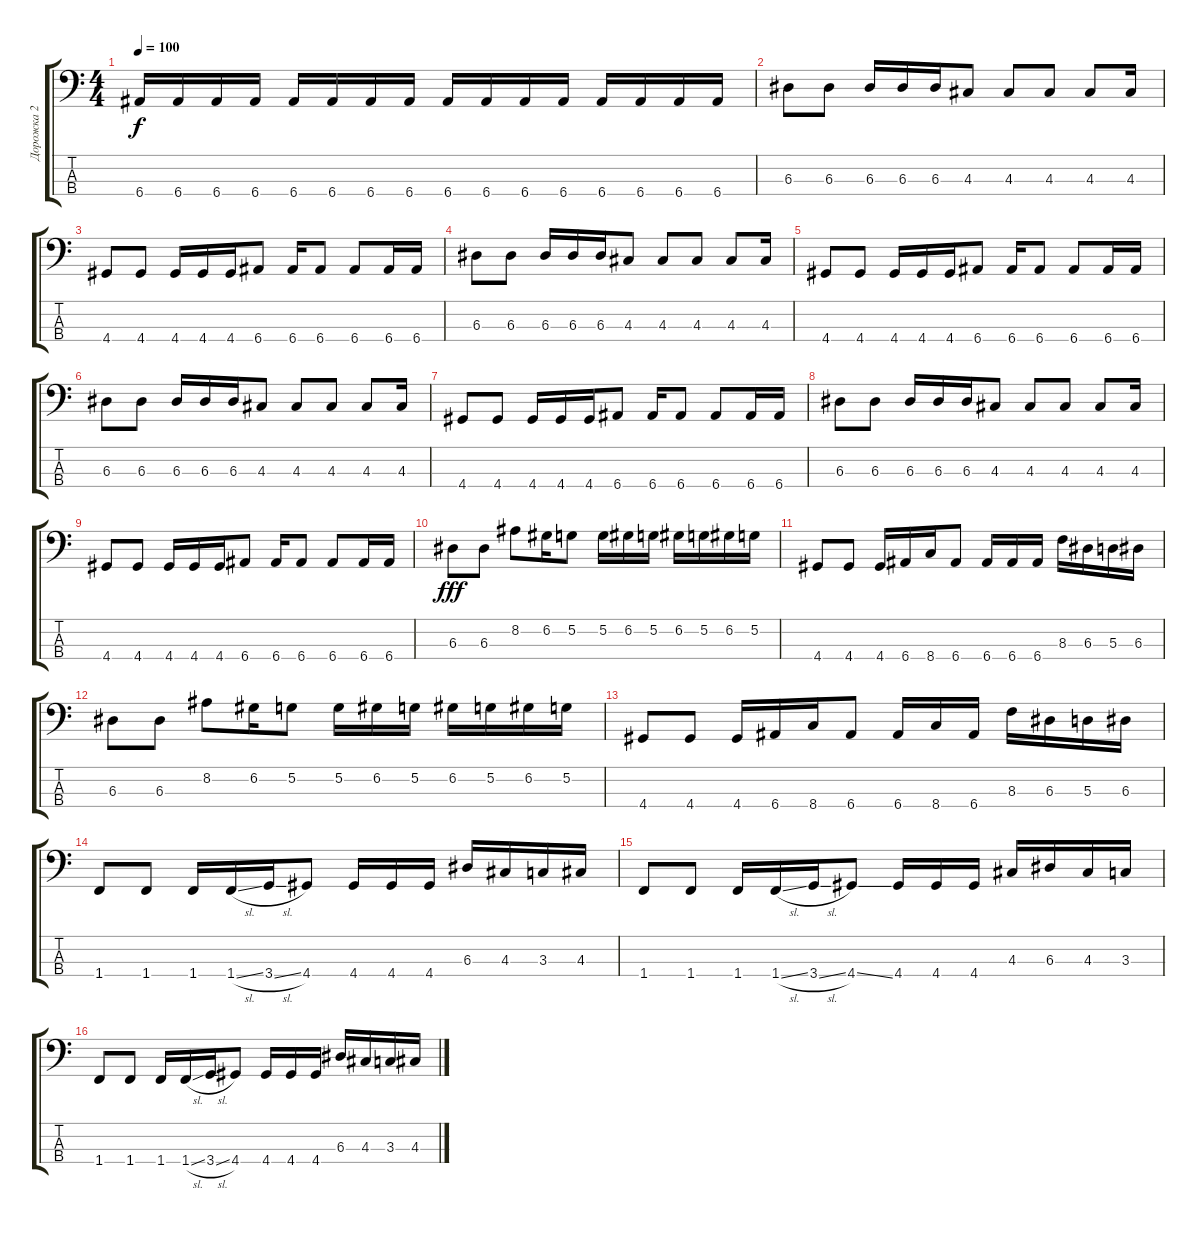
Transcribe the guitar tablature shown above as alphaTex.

\track ("Дорожка 2" "Дорожка 2") {instrument electricbassfinger}
\staff {score tabs}
\tuning (G2 D2 A1 E1) {hide}
\ts (4 4)
\tempo 100
\clef f4
\ks c
6.4.16{dy f} 6.4.16 6.4.16 6.4.16 6.4.16 6.4.16 6.4.16 6.4.16 6.4.16 6.4.16 6.4.16 6.4.16 6.4.16 6.4.16 6.4.16 6.4.16 |
6.3.8 6.3.8 6.3.16 6.3.16 6.3.16 4.3.8 4.3.8 4.3.8 4.3.8 4.3.16 |
4.4.8 4.4.8 4.4.16 4.4.16 4.4.16 6.4.8 6.4.16 6.4.8 6.4.8 6.4.16 6.4.16 |
6.3.8 6.3.8 6.3.16 6.3.16 6.3.16 4.3.8 4.3.8 4.3.8 4.3.8 4.3.16 |
4.4.8 4.4.8 4.4.16 4.4.16 4.4.16 6.4.8 6.4.16 6.4.8 6.4.8 6.4.16 6.4.16 |
6.3.8 6.3.8 6.3.16 6.3.16 6.3.16 4.3.8 4.3.8 4.3.8 4.3.8 4.3.16 |
4.4.8 4.4.8 4.4.16 4.4.16 4.4.16 6.4.8 6.4.16 6.4.8 6.4.8 6.4.16 6.4.16 |
6.3.8 6.3.8 6.3.16 6.3.16 6.3.16 4.3.8 4.3.8 4.3.8 4.3.8 4.3.16 |
4.4.8 4.4.8 4.4.16 4.4.16 4.4.16 6.4.8 6.4.16 6.4.8 6.4.8 6.4.16 6.4.16 |
6.3.8{dy fff} 6.3.8 8.2.8 6.2.16 5.2.8 5.2.16 6.2.16 5.2.16 6.2.16 5.2.16 6.2.16 5.2.16 |
4.4.8 4.4.8 4.4.16 6.4.16 8.4.16 6.4.8 6.4.16 6.4.16 6.4.16 8.3.16 6.3.16 5.3.16 6.3.16 |
6.3.8 6.3.8 8.2.8 6.2.16 5.2.8 5.2.16 6.2.16 5.2.16 6.2.16 5.2.16 6.2.16 5.2.16 |
4.4.8 4.4.8 4.4.16 6.4.16 8.4.16 6.4.8 6.4.16 8.4.16 6.4.16 8.3.16 6.3.16 5.3.16 6.3.16 |
1.4.8 1.4.8 1.4.16 1.4{sl}.16 3.4{sl}.16 4.4.8 4.4.16 4.4.16 4.4.16 6.3.16 4.3.16 3.3.16 4.3.16 |
1.4.8 1.4.8 1.4.16 1.4{sl}.16 3.4{sl}.16 4.4{ss}.8 4.4.16 4.4.16 4.4.16 4.3.16 6.3.16 4.3.16 3.3.16 |
1.4.8 1.4.8 1.4.16 1.4{sl}.16 3.4{sl}.16 4.4.8 4.4.16 4.4.16 4.4.16 6.3.16 4.3.16 3.3.16 4.3.16
